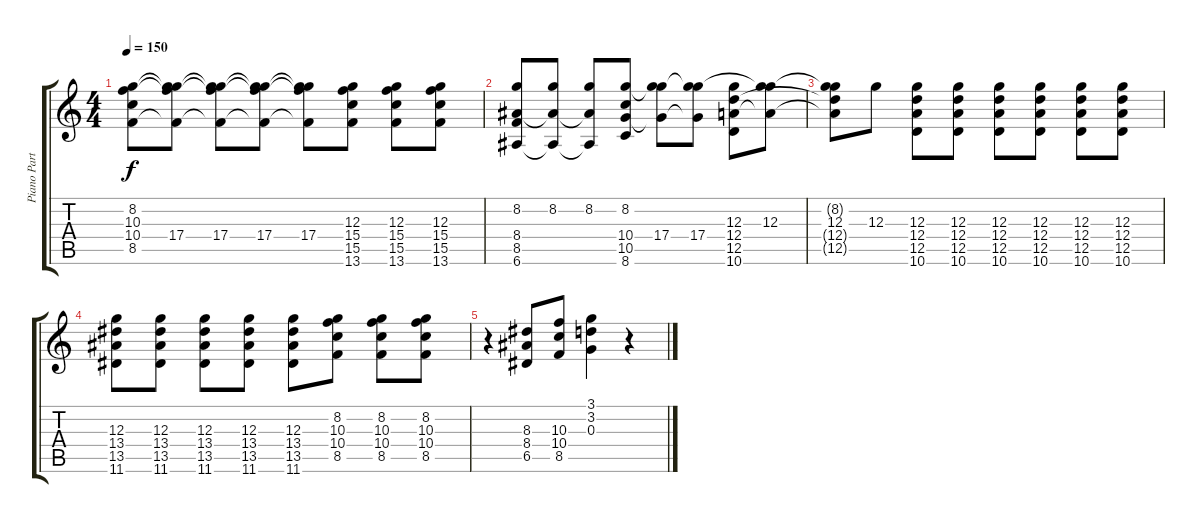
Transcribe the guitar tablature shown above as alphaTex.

\track ("Piano Part" "Piano Part") {instrument overdrivenguitar}
\staff {score tabs}
\tuning (E4 B3 G3 D3 A2 E2) {hide}
\ts (4 4)
\tempo 150
\clef g2
\ks c
(8.2 10.3 10.4 8.5).8{dy f} (8.2{t} 10.3{t} 17.4 8.5{t}).8 (8.2{t} 10.3{t} 17.4 8.5{t}).8 (8.2{t} 10.3{t} 17.4 8.5{t}).8 (8.2{t} 10.3{t} 17.4 8.5{t}).8 (12.3 15.4 15.5 13.6).8 (12.3 15.4 15.5 13.6).8 (12.3 15.4 15.5 13.6).8 |
(8.2 8.4 8.5 6.6).8 (8.2 8.4{t} 6.6{t}).8 (8.2 8.4{t} 6.6{t}).8 (8.2 10.4 10.5 8.6).8 (8.2{t} 17.4 10.5{t}).8 (8.2{t} 17.4 10.5{t}).8 (12.3 12.4 12.5 10.6).8 (8.2{t} 12.3 12.5{t}).8 |
(8.2{t} 12.3 12.4{t} 12.5{t}).8 12.3.8 (12.3 12.4 12.5 10.6).8 (12.3 12.4 12.5 10.6).8 (12.3 12.4 12.5 10.6).8 (12.3 12.4 12.5 10.6).8 (12.3 12.4 12.5 10.6).8 (12.3 12.4 12.5 10.6).8 |
(12.3 13.4 13.5 11.6).8 (12.3 13.4 13.5 11.6).8 (12.3 13.4 13.5 11.6).8 (12.3 13.4 13.5 11.6).8 (12.3 13.4 13.5 11.6).8 (8.2 10.3 10.4 8.5).8 (8.2 10.3 10.4 8.5).8 (8.2 10.3 10.4 8.5).8 |
r.4 (8.3 8.4 6.5).8 (10.3 10.4 8.5).8 (3.1 3.2 0.3).4 r.4
